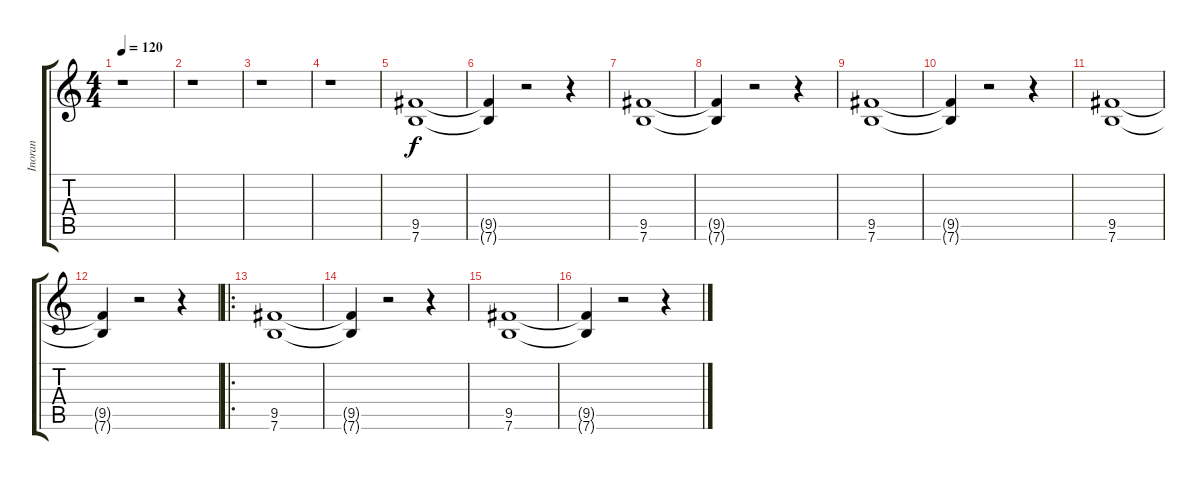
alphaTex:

\track ("Inoran" "Inoran") {instrument distortionguitar}
\staff {score tabs}
\tuning (E4 B3 G3 D3 A2 E2) {hide}
\ts (4 4)
\tempo 120
\clef g2
\ks c
r.1{dy f instrument distortionguitar} |
r.1 |
r.1 |
r.1 |
(9.5 7.6).1 |
(9.5{t} 7.6{t}).4 r.2 r.4 |
(9.5 7.6).1 |
(9.5{t} 7.6{t}).4 r.2 r.4 |
(9.5 7.6).1 |
(9.5{t} 7.6{t}).4 r.2 r.4 |
(9.5 7.6).1 |
(9.5{t} 7.6{t}).4 r.2 r.4 |
\ro
(9.5 7.6).1 |
(9.5{t} 7.6{t}).4 r.2 r.4 |
(9.5 7.6).1 |
(9.5{t} 7.6{t}).4 r.2 r.4
